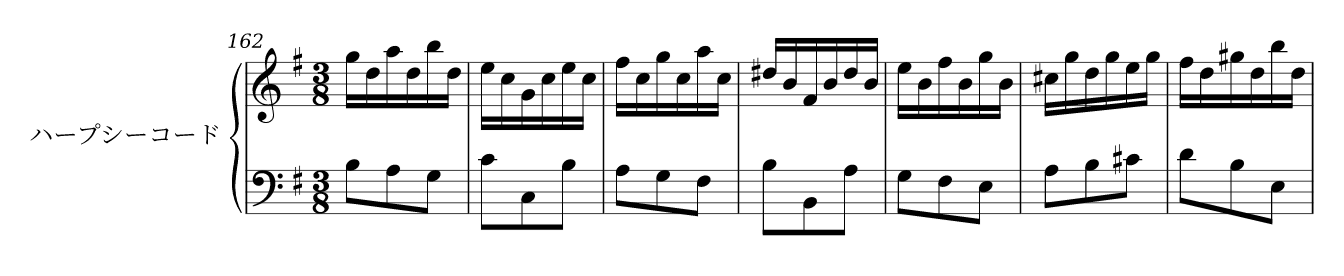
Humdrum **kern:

**kern	**kern
*part1	*part1
*staff2	*staff1
*I"ハープシーコード	*
*clefF4	*clefG2
*k[f#]	*k[f#]
*M3/8	*M3/8
=162	=162
8B\L	16gg\LL
.	16dd\
8A\	16aa\
.	16dd\
8G\J	16bb\
.	16dd\JJ
=163	=163
8c\L	16ee\LL
.	16cc\
8C\	16g\
.	16cc\
8B\J	16ee\
.	16cc\JJ
=164	=164
8A\L	16ff#\LL
.	16cc\
8G\	16gg\
.	16cc\
8F#\J	16aa\
.	16cc\JJ
=165	=165
8B\L	16dd#X/LL
.	16b/
8BB\	16f#/
.	16b/
8A\J	16dd#/
.	16b/JJ
=166	=166
8G\L	16ee\LL
.	16b\
8F#\	16ff#\
.	16b\
8E\J	16gg\
.	16b\JJ
!!LO:LB:g=z
=167	=167
8A\L	16cc#X\LL
.	16gg\
8B\	16dd\
.	16gg\
8c#X\J	16ee\
.	16gg\JJ
=168	=168
8d\L	16ff#\LL
.	16dd\
8B\	16gg#X\
.	16dd\
8E\J	16bb\
.	16dd\JJ
=	=
*-	*-
